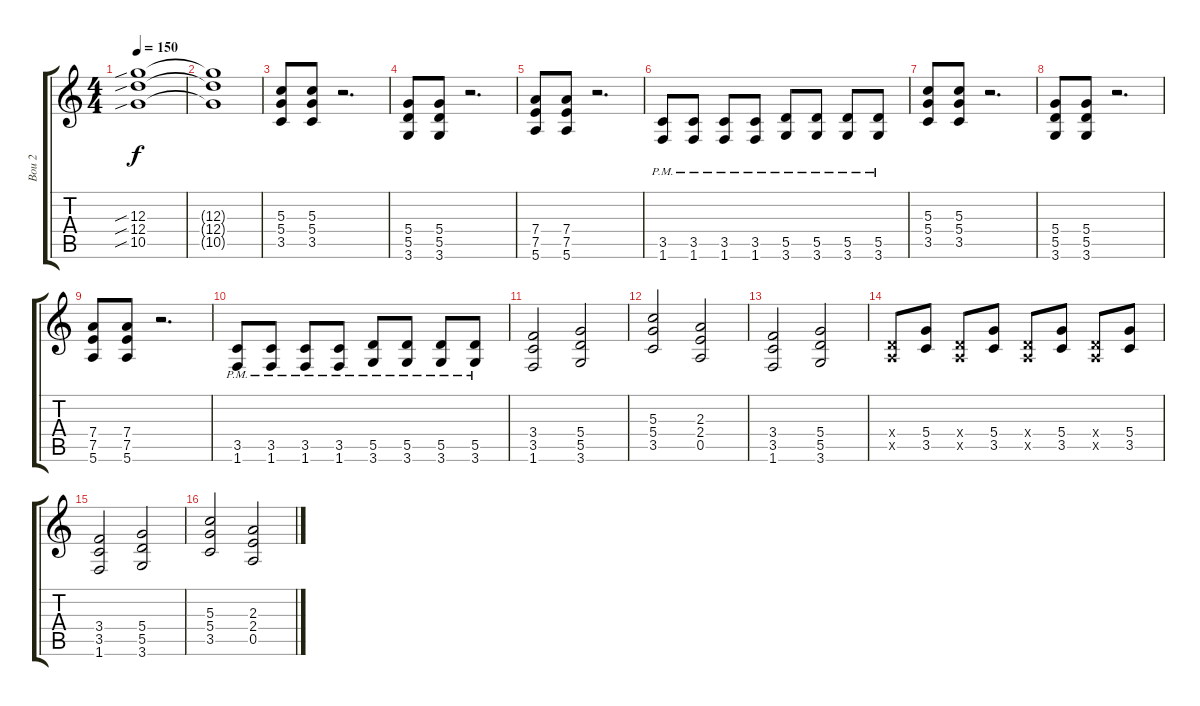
\track ("Bou 2" "Bou 2") {instrument distortionguitar}
\staff {score tabs}
\tuning (E4 B3 G3 D3 A2 E2) {hide}
\ts (4 4)
\tempo 150
\clef g2
\ks c
(12.3{sib} 12.4{sib} 10.5{sib}).1{dy f} |
(12.3{t} 12.4{t} 10.5{t}).1 |
(5.3 5.4 3.5).8 (5.3 5.4 3.5).8 r.2{d} |
(5.4 5.5 3.6).8 (5.4 5.5 3.6).8 r.2{d} |
(7.4 7.5 5.6).8 (7.4 7.5 5.6).8 r.2{d} |
(3.5{pm} 1.6{pm}).8 (3.5{pm} 1.6{pm}).8 (3.5{pm} 1.6{pm}).8 (3.5{pm} 1.6{pm}).8 (5.5{pm} 3.6{pm}).8 (5.5{pm} 3.6{pm}).8 (5.5{pm} 3.6{pm}).8 (5.5{pm} 3.6{pm}).8 |
(5.3 5.4 3.5).8 (5.3 5.4 3.5).8 r.2{d} |
(5.4 5.5 3.6).8 (5.4 5.5 3.6).8 r.2{d} |
(7.4 7.5 5.6).8 (7.4 7.5 5.6).8 r.2{d} |
(3.5{pm} 1.6{pm}).8 (3.5{pm} 1.6{pm}).8 (3.5{pm} 1.6{pm}).8 (3.5{pm} 1.6{pm}).8 (5.5{pm} 3.6{pm}).8 (5.5{pm} 3.6{pm}).8 (5.5{pm} 3.6{pm}).8 (5.5{pm} 3.6{pm}).8 |
(3.4 3.5 1.6).2 (5.4 5.5 3.6).2 |
(5.3 5.4 3.5).2 (2.3 2.4 0.5).2 |
(3.4 3.5 1.6).2 (5.4 5.5 3.6).2 |
(0.4{x} 0.5{x}).8 (5.4 3.5).8 (0.4{x} 0.5{x}).8 (5.4 3.5).8 (0.4{x} 0.5{x}).8 (5.4 3.5).8 (0.4{x} 0.5{x}).8 (5.4 3.5).8 |
(3.4 3.5 1.6).2 (5.4 5.5 3.6).2 |
(5.3 5.4 3.5).2 (2.3 2.4 0.5).2
